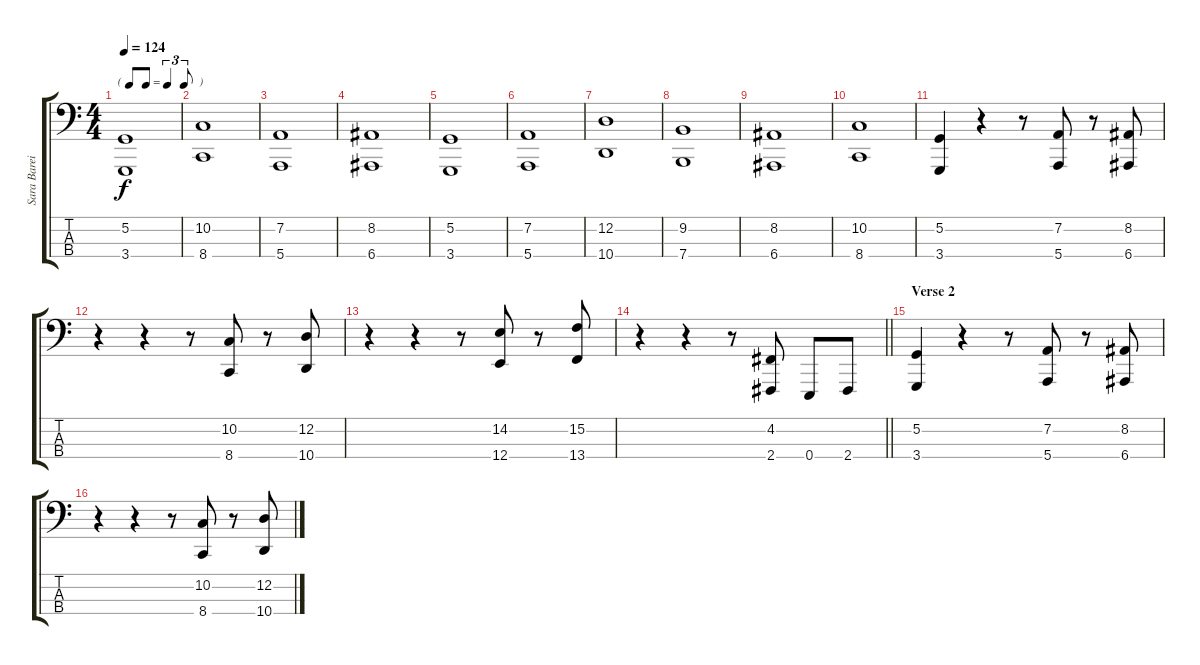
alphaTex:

\track ("Sara Bareilles - Piano (LH)" "Sara Barei") {instrument acousticgrandpiano}
\staff {score tabs}
\tuning (G2 D2 A1 E1) {hide}
\ts (4 4)
\tf triplet8th
\tempo 124
\clef f4
\ks c
(5.2 3.4).1{dy f} |
(10.2 8.4).1 |
(7.2 5.4).1 |
(8.2 6.4).1 |
(5.2 3.4).1 |
(7.2 5.4).1 |
(12.2 10.4).1 |
(9.2 7.4).1 |
(8.2 6.4).1 |
(10.2 8.4).1 |
(5.2 3.4).4 r.4 r.8 (7.2 5.4).8 r.8 (8.2 6.4).8 |
r.4 r.4 r.8 (10.2 8.4).8 r.8 (12.2 10.4).8 |
r.4 r.4 r.8 (14.2 12.4).8 r.8 (15.2 13.4).8 |
\barLineRight lightlight
r.4 r.4 r.8 (4.2 2.4).8 0.4.8 2.4.8 |
\section ("" "Verse 2")
(5.2 3.4).4 r.4 r.8 (7.2 5.4).8 r.8 (8.2 6.4).8 |
r.4 r.4 r.8 (10.2 8.4).8 r.8 (12.2 10.4).8
